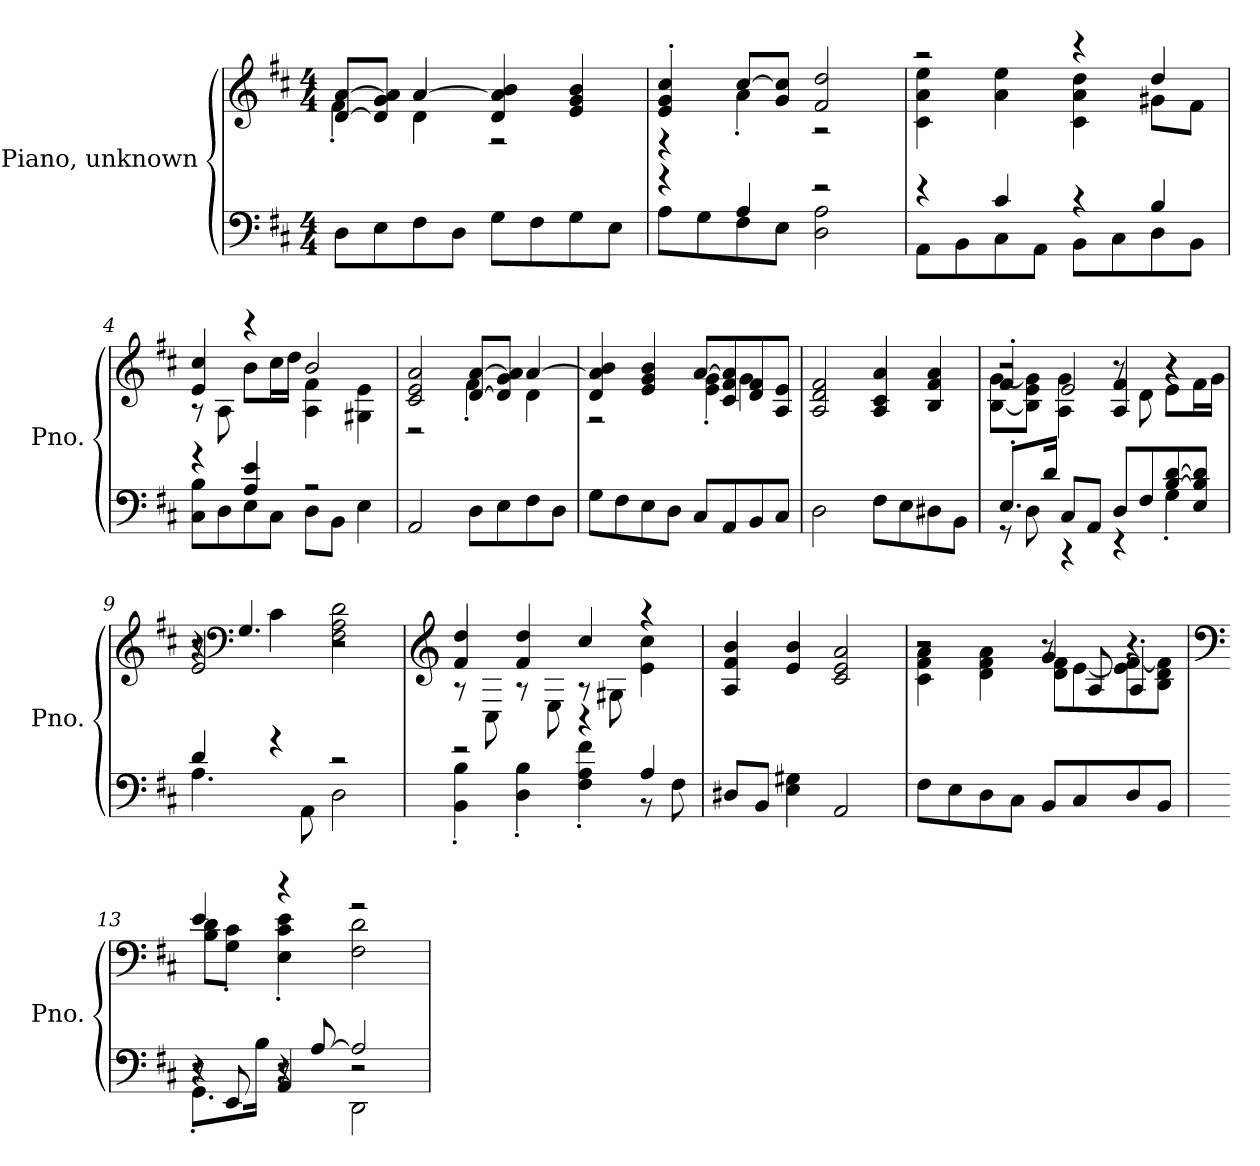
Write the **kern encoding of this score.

**kern	**kern
*part1	*part1
*staff2	*staff1
*I"Piano, unknown	*
*I'Pno.	*
*clefF4	*clefG2
*k[f#c#]	*k[f#c#]
*M4/4	*M4/4
*MM120	*MM120
=1	=1
*	*^
8D\L	[8d/ [8a/L	4f#'\
8E\	8d/] 8g/ 8a/]J	.
8F#\	[4a/	4d\
8D\J	.	.
8G\L	4d/ 4a/] 4b/	2r
8F#\	.	.
8G\	4e/ 4g/ 4b/	.
8E\J	.	.
=2	=2	=2
*^	*	*
4r	8A\L	4e/' 4g/' 4cc#/'	4r
.	8G\	.	.
4A/	8F#\	[8cc#/L	4a'\
.	8E\J	8g/ 8cc#/]J	.
2r	2D\ 2A\	2f#/ 2dd/	2r
=3	=3	=3	=3
4r	8AA\L	2r	4c#\ 4a\ 4ee\
.	8BB\	.	.
4c#/	8C#\	.	4a\ 4ee\
.	8AA\J	.	.
4r	8BB\L	4r	4c#\ 4a\ 4dd\
.	8C#\	.	.
4B/	8D\	4dd/	8g#X\L
.	8BB\J	.	8f#\J
=4	=4	=4	=4
4r	8C#\ 8B\L	4e/ 4cc#/	8r
.	8D\	.	8A\
4A/ 4e/	8E\	4r	8b\L
.	8C#\J	.	16cc#\L
.	.	.	16dd\JJ
2r	8D\L	2b/	4A\ 4f#\
.	8BB\J	.	.
.	4E\	.	4G#X\ 4e\
*v	*v	*	*
=5	=5	=5
2AA/	2c#/ 2e/ 2a/	2r
8D\L	[8d/ [8a/L	4f#'\
8E\	8d/] 8g/ 8a/]J	.
8F#\	[4a/	4d\
8D\J	.	.
!!LO:LB:g=z	!!
=6	=6	=6
8G\L	4d/ 4a/] 4b/	2r
8F#\	.	.
8E\	4e/ 4g/ 4b/	.
8D\J	.	.
8C#/L	[8a/L	4e\' 4g\'
8AA/	8c#/ 8f#/ 8a/]	.
8BB/	8d/ 8f#/	4g\
8C#/J	8A/ 8e/J	.
*	*v	*v
=7	=7
2D\	2A/ 2d/ 2f#/
8F#\L	4A/ 4c#/ 4a/
8E\	.
8D#X\	4B/ 4f#/ 4a/
8BB\J	.
=8	=8
*^	*^
*	*	*	*^
8.E'/L	8r	4f#'/	[8B\ [8g\L	2r
.	8D\	.	8B\] 8e\ 8g\]J	.
16d/Jk	.	.	.	.
8C#/L	4r	2e/	4A\ 4g\	.
8AA/J	.	.	.	.
8D/L	4r	.	8r	4A/ 4f#/
8F#/	.	.	8d\	.
[8B/ [8d/	4G'\	4r	8e\L	4r
8E/ 8B/] 8d/]J	.	.	16f#\L	.
.	.	.	16g\JJ	.
=9	=9	=9	=9	=9
4d/	4.A\	2e/	4r	8r
*	*	*clefF4	*	*
.	.	.	.	4.G/
4r	.	.	4c#\	.
.	8AA\	.	.	.
2r	2D\	2r	2F#\ 2A\ 2d\	2r
*	*	*v	*v	*v
!!LO:LB:g=z
=10	=10	=10
*	*	*clefG2
*	*	*^
2r	4BB\' 4B\'	4f#/ 4dd/	8r
.	.	.	8C#\
.	4D\' 4B\'	4f#/ 4dd/	8r
.	.	.	8E\
4r	4F#\' 4A\' 4f#\'	4cc#/	8r
.	.	.	8G#X\
4A/	8r	4r	4e\ 4cc#\
.	8F#\	.	.
*v	*v	*	*
*	*v	*v
=11	=11
8D#X/L	4A/ 4f#/ 4b/
8BB/J	.
4E\ 4G#X\	4e/ 4b/
2AA/	2c#/ 2e/ 2a/
=12	=12
*	*^
*	*	*^
8F#\L	2r	4c#\ 4f#\ 4a\	2r
8E\	.	.	.
8D\	.	4d\ 4f#\ 4a\	.
8C#\J	.	.	.
8BB/L	4g/	8d\ 8f#\L	8r
8C#/	.	[8e\	8A/
8D/	4r	8e\] [8f#\	4A'/
8BB/J	.	8B\ 8d\ 8f#\]J	.
*	*v	*v	*v
=13	=13
*	*clefF4
*^	*^
*	*^	*	*
4r	8.GG'\L	8r	4e/	8B\ 8d\L
.	.	8EE/	.	8G\' 8c#\'J
.	16B\Jk	.	.	.
8r	4r	4AA/	4r	4E\' 4c#\' 4e\'
[8A/	.	.	.	.
2A/]	2DD\	2r	2r	2F#\ 2d\
*v	*v	*v	*	*
*	*v	*v
=	=
*-	*-
